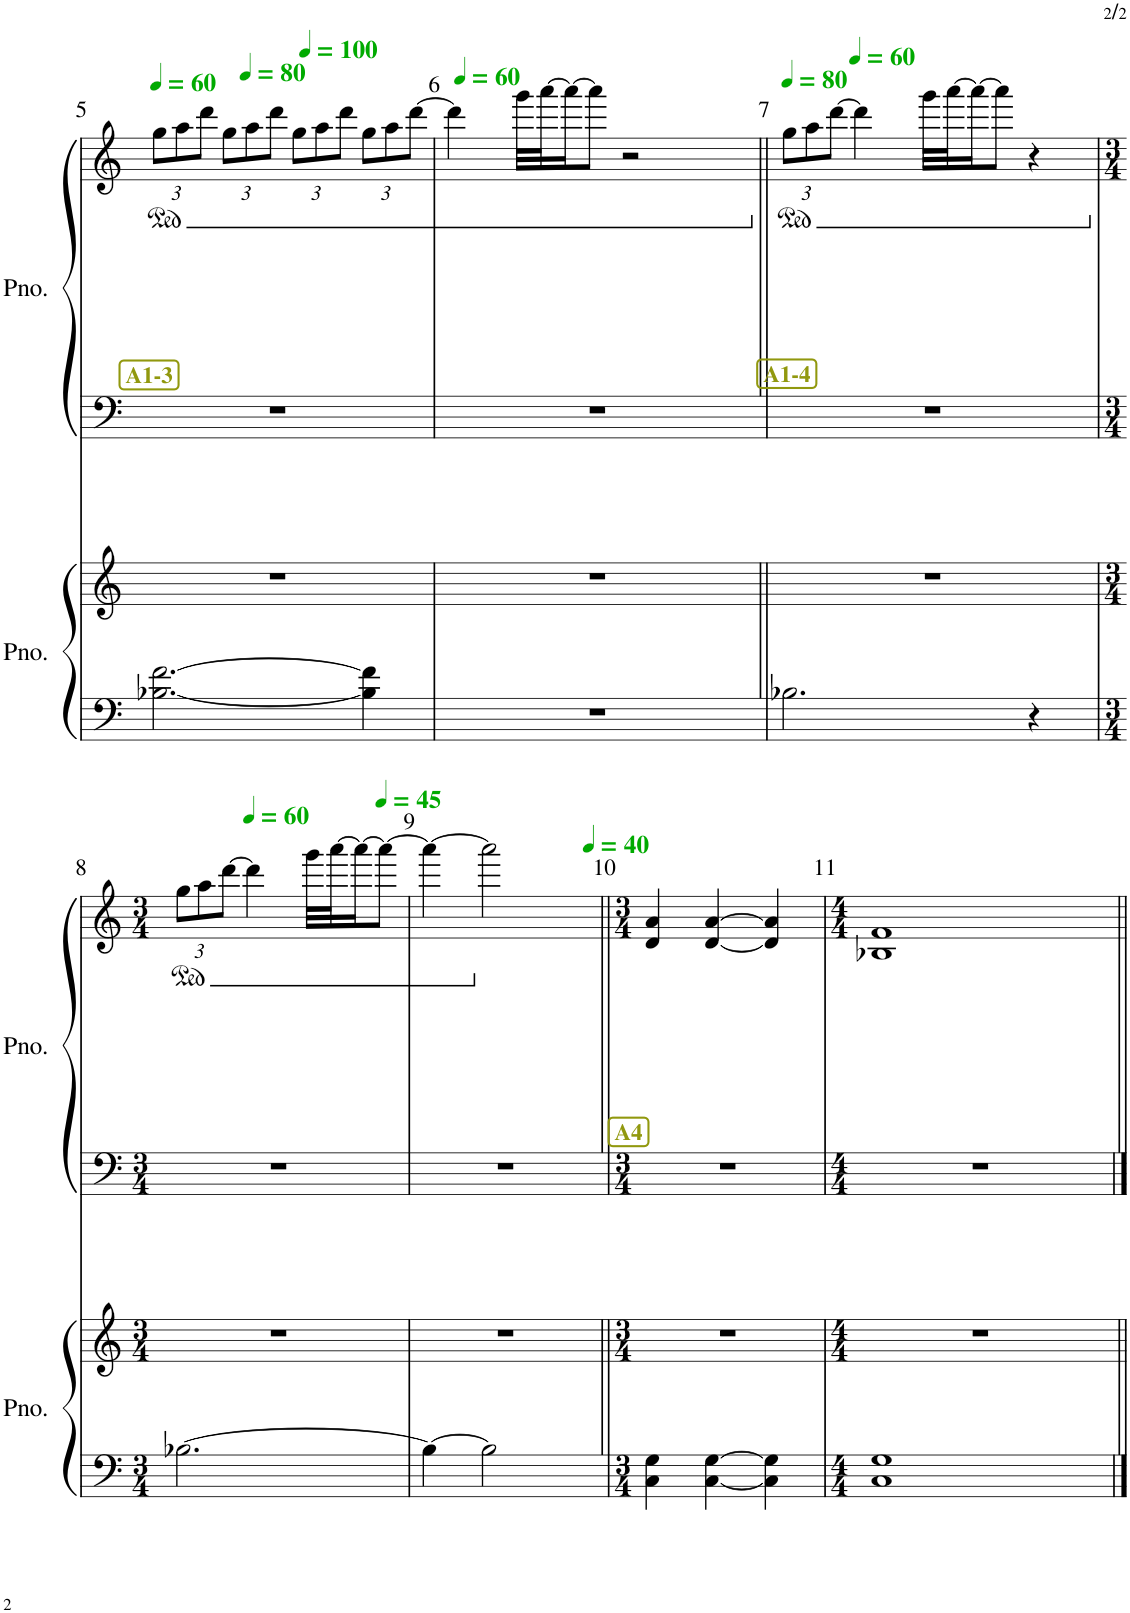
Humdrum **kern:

**kern	**kern	**kern	**kern
*part2	*part2	*part1	*part1
*staff4	*staff3	*staff2	*staff1
*I"ピアノ	*	*I"ピアノ	*
!!LO:PB:g=z
*clefF4	*clefG2	*clefF4	*clefG2
*k[]	*k[]	*k[]	*k[]
*M4/4	*M4/4	*M4/4	*M4/4
*MM60	*MM60	*MM60	*MM60
*	*	*	*ped
*	*	*	*Xbrackettup
!!LO:REH:place=s1:b:B:cj:color=#91980E:fs=11:t=A1-3
=5	=5	=5	=5
[2.B-X\ [2.f\	1r	1r	12gg\L
.	.	.	12aa\
.	.	.	12ddd\J
*	*	*	*MM80
.	.	.	12gg\L
.	.	.	12aa\
.	.	.	12ddd\J
*	*	*	*MM100
.	.	.	12gg\L
.	.	.	12aa\
.	.	.	12ddd\J
4B-\] 4f\]	.	.	12gg\L
.	.	.	12aa\
.	.	.	[12ddd\J
=6	=6	=6	=6
*	*	*	*MM60
1r	1r	1r	4ddd\]
.	.	.	32ggg\LLL
.	.	.	[32aaa\J
.	.	.	16aaa\J_
.	.	.	8aaa\J]
.	.	.	2r
=7||	=7||	=7||	=7||
!!LO:REH:place=s1:b:B:cj:color=#91980E:fs=11:t=A1-4
*	*	*	*Xped
*	*	*	*ped
*	*	*	*MM80
2.B-X\	1r	1r	12gg\L
.	.	.	12aa\
.	.	.	[12ddd\J
*	*	*	*MM60
.	.	.	4ddd\]
.	.	.	32ggg\LLL
.	.	.	[32aaa\J
.	.	.	16aaa\J_
.	.	.	8aaa\J]
4r	.	.	4r
!!LO:LB:g=z
=8	=8	=8	=8
*M3/4	*M3/4	*M3/4	*M3/4
*	*	*	*Xped
*	*	*	*ped
[2.B-X\	2.r	2.r	12gg\L
.	.	.	12aa\
.	.	.	[12ddd\J
*	*	*	*MM60
.	.	.	4ddd\]
.	.	.	32ggg\LLL
.	.	.	[32aaa\J
.	.	.	16aaa\J_
*	*	*	*MM45
.	.	.	8aaa\J_
=9	=9	=9	=9
4B-\_	2.r	2.r	4aaa\_
*	*	*	*Xped
2B-\]	.	.	2aaa\]
=10||	=10||	=10||	=10||
!!LO:REH:place=s1:b:B:cj:color=#91980E:fs=11:t=A4
*M3/4	*M3/4	*M3/4	*M3/4
*	*	*	*MM40
4C\ 4G\	2.r	2.r	4d/ 4a/
[4C\ [4G\	.	.	[4d/ [4a/
4C\] 4G\]	.	.	4d/] 4a/]
=11	=11	=11	=11
*M4/4	*M4/4	*M4/4	*M4/4
1C 1G	1r	1r	1B-X 1f
=||	=||	=||	=||
*-	*-	*-	*-
